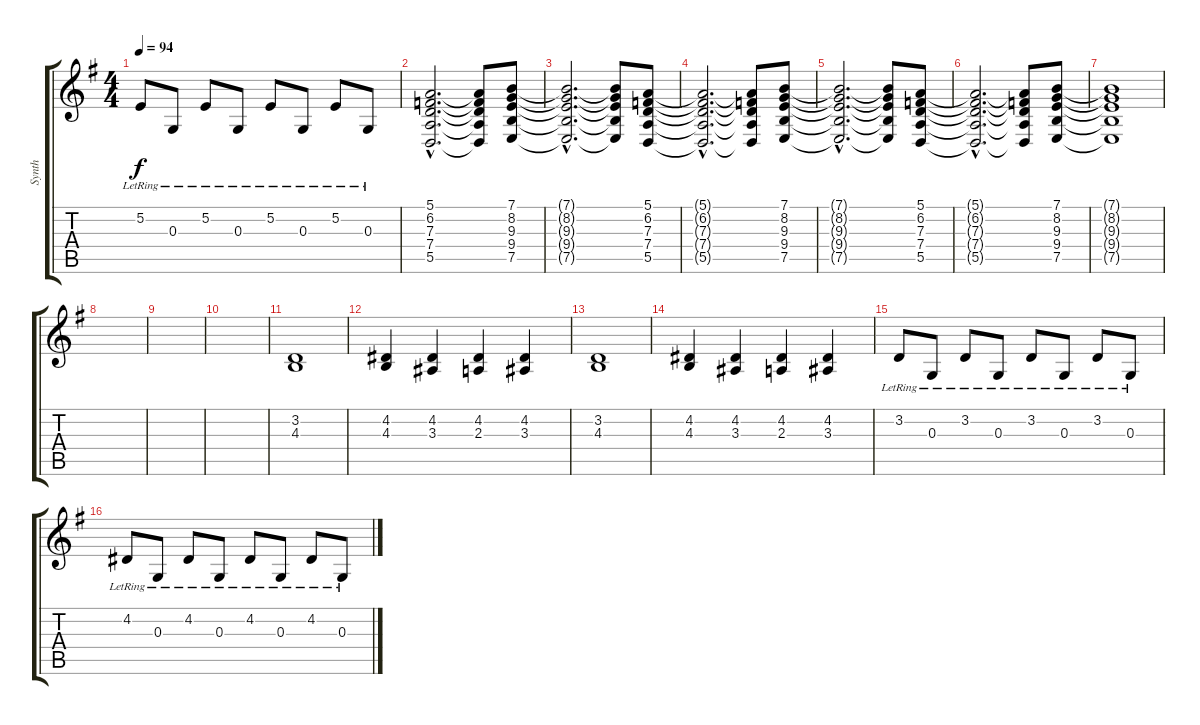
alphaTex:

\track ("Synth" "Synth") {instrument pad8sweep}
\staff {score tabs}
\tuning (E4 B3 G3 D3 A2 E2) {hide}
\ts (4 4)
\tempo 94
\clef g2
\ks g
5.2{lr}.8{dy f} 0.3{lr}.8 5.2{lr}.8 0.3{lr}.8 5.2{lr}.8 0.3{lr}.8 5.2{lr}.8 0.3{lr}.8 |
(5.1{hac} 6.2{hac} 7.3{hac} 7.4{hac} 5.5{hac}).2{d volume 10 instrument pad8sweep} (5.1{t} 6.2{t} 7.3{t} 7.4{t} 5.5{t}).8 (7.1 8.2 9.3 9.4 7.5).8 |
(7.1{hac t} 8.2{hac t} 9.3{hac t} 9.4{hac t} 7.5{hac t}).2{d} (7.1{t} 8.2{t} 9.3{t} 9.4{t} 7.5{t}).8 (5.1 6.2 7.3 7.4 5.5).8 |
(5.1{hac t} 6.2{hac t} 7.3{hac t} 7.4{hac t} 5.5{hac t}).2{d} (5.1{t} 6.2{t} 7.3{t} 7.4{t} 5.5{t}).8 (7.1 8.2 9.3 9.4 7.5).8 |
(7.1{hac t} 8.2{hac t} 9.3{hac t} 9.4{hac t} 7.5{hac t}).2{d} (7.1{t} 8.2{t} 9.3{t} 9.4{t} 7.5{t}).8 (5.1 6.2 7.3 7.4 5.5).8 |
(5.1{hac t} 6.2{hac t} 7.3{hac t} 7.4{hac t} 5.5{hac t}).2{d} (5.1{t} 6.2{t} 7.3{t} 7.4{t} 5.5{t}).8 (7.1 8.2 9.3 9.4 7.5).8 |
(7.1{t} 8.2{t} 9.3{t} 9.4{t} 7.5{t}).1 |
|
|
|
(3.2 4.3).1 |
(4.2 4.3).4 (4.2 3.3).4 (4.2 2.3).4 (4.2 3.3).4 |
(3.2 4.3).1 |
(4.2 4.3).4 (4.2 3.3).4 (4.2 2.3).4 (4.2 3.3).4 |
3.2{lr}.8{instrument fx7echoes} 0.3{lr}.8 3.2{lr}.8 0.3{lr}.8 3.2{lr}.8 0.3{lr}.8 3.2{lr}.8 0.3{lr}.8 |
4.2{lr}.8 0.3{lr}.8 4.2{lr}.8 0.3{lr}.8 4.2{lr}.8 0.3{lr}.8 4.2{lr}.8 0.3{lr}.8
